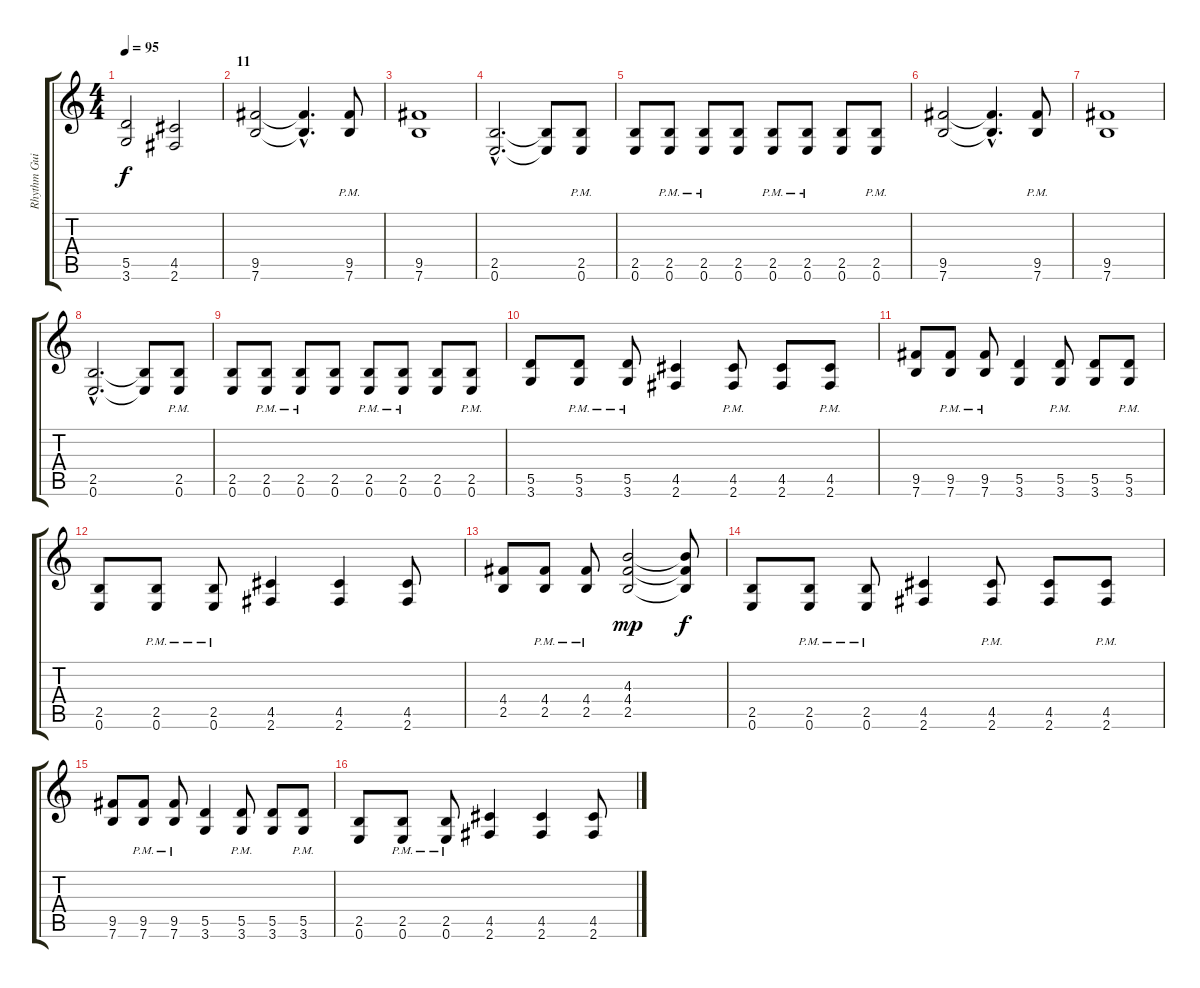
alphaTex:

\track ("Rhythm Guitar" "Rhythm Gui") {instrument distortionguitar}
\staff {score tabs}
\tuning (E4 B3 G3 D3 A2 E2) {hide}
\ts (4 4)
\tempo 95
\clef g2
\ks c
(5.5 3.6).2{dy f} (4.5 2.6).2 |
\section ("" "11")
(9.5 7.6).2 (9.5{hac t} 7.6{hac t}).4{d} (9.5{pm} 7.6{pm}).8 |
(9.5 7.6).1 |
(2.5{hac} 0.6{hac}).2{d} (2.5{t} 0.6{t}).8 (2.5{pm} 0.6{pm}).8 |
(2.5 0.6).8 (2.5{pm} 0.6{pm}).8 (2.5{pm} 0.6{pm}).8 (2.5 0.6).8 (2.5{pm} 0.6{pm}).8 (2.5{pm} 0.6{pm}).8 (2.5 0.6).8 (2.5{pm} 0.6{pm}).8 |
(9.5 7.6).2 (9.5{hac t} 7.6{hac t}).4{d} (9.5{pm} 7.6{pm}).8 |
(9.5 7.6).1 |
(2.5{hac} 0.6{hac}).2{d} (2.5{t} 0.6{t}).8 (2.5{pm} 0.6{pm}).8 |
(2.5 0.6).8 (2.5{pm} 0.6{pm}).8 (2.5{pm} 0.6{pm}).8 (2.5 0.6).8 (2.5{pm} 0.6{pm}).8 (2.5{pm} 0.6{pm}).8 (2.5 0.6).8 (2.5{pm} 0.6{pm}).8 |
(5.5 3.6).8 (5.5{pm} 3.6{pm}).8 (5.5{pm} 3.6{pm}).8 (4.5 2.6).4 (4.5{pm} 2.6{pm}).8 (4.5 2.6).8 (4.5{pm} 2.6{pm}).8 |
(9.5 7.6).8 (9.5{pm} 7.6{pm}).8 (9.5{pm} 7.6{pm}).8 (5.5 3.6).4 (5.5{pm} 3.6{pm}).8 (5.5 3.6).8 (5.5{pm} 3.6{pm}).8 |
(2.5 0.6).8 (2.5{pm} 0.6{pm}).8 (2.5{pm} 0.6{pm}).8 (4.5 2.6).4 (4.5 2.6).4 (4.5 2.6).8 |
(4.4 2.5).8 (4.4{pm} 2.5{pm}).8 (4.4{pm} 2.5{pm}).8 (4.3 4.4 2.5).2{dy mp} (4.3{t} 4.4{t} 2.5{t}).8{dy f} |
(2.5 0.6).8 (2.5{pm} 0.6{pm}).8 (2.5{pm} 0.6{pm}).8 (4.5 2.6).4 (4.5{pm} 2.6{pm}).8 (4.5 2.6).8 (4.5{pm} 2.6{pm}).8 |
(9.5 7.6).8 (9.5{pm} 7.6{pm}).8 (9.5{pm} 7.6{pm}).8 (5.5 3.6).4 (5.5{pm} 3.6{pm}).8 (5.5 3.6).8 (5.5{pm} 3.6{pm}).8 |
(2.5 0.6).8 (2.5{pm} 0.6{pm}).8 (2.5{pm} 0.6{pm}).8 (4.5 2.6).4 (4.5 2.6).4 (4.5 2.6).8
